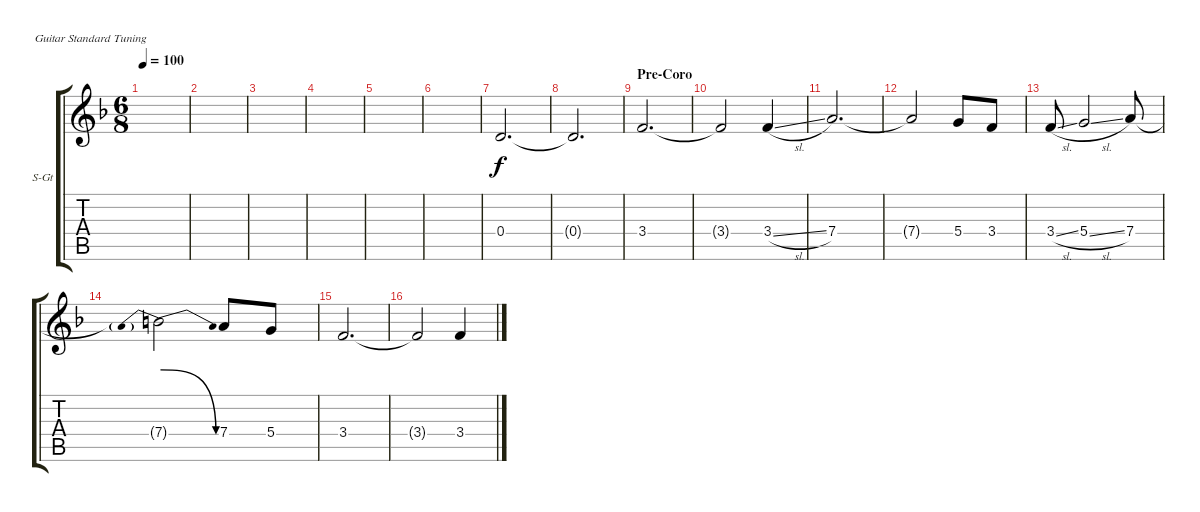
\defaultSystemsLayout 4
\bracketExtendMode groupsimilarinstruments
\firstSystemTrackNameOrientation horizontal
\otherSystemsTrackNameOrientation horizontal
\track ("Electrica" "S-Gt") {instrument overdrivenguitar}
\staff {score tabs}
\tuning (E4 B3 G3 D3 A2 E2)
\ts (6 8)
\tempo 100
\clef g2
\ks dminor
|
|
|
|
|
|
0.4.2{d} |
0.4{t}.2{d} |
\section ("" "Pre-Coro")
3.4.2{d} |
3.4{t}.2 3.4{sl}.4 |
7.4.2{d} |
7.4{t}.2 5.4.8 3.4.8 |
3.4{sl}.8 5.4{sl}.2 7.4.8 |
7.4{be (prebendrelease 0 4 19.2 0) t}.2 7.4.8 5.4.8 |
3.4.2{d} |
3.4{t}.2 3.4{sl}.4
